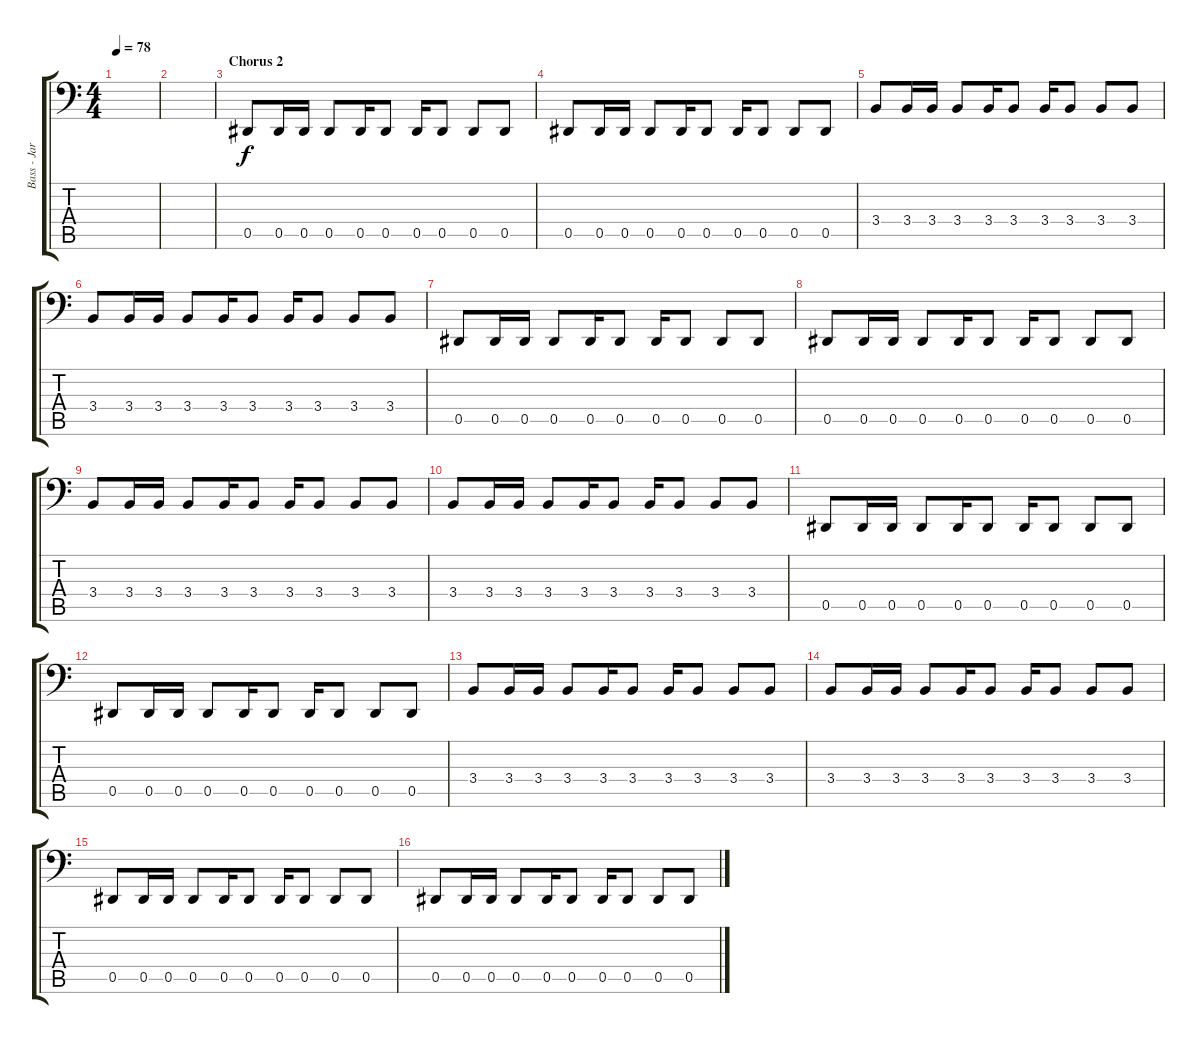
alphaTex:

\track ("Bass - Jari Kainulainen" "Bass - Jar") {instrument electricbassfinger}
\staff {score tabs}
\tuning (B2 Gb2 Db2 Ab1 Eb1 Bb0) {hide}
\ts (4 4)
\tempo 78
\clef f4
\ks c
|
|
\section ("" "Chorus 2")
0.5.8 0.5.16 0.5.16 0.5.8 0.5.16 0.5.8 0.5.16 0.5.8 0.5.8 0.5.8 |
0.5.8 0.5.16 0.5.16 0.5.8 0.5.16 0.5.8 0.5.16 0.5.8 0.5.8 0.5.8 |
3.4.8 3.4.16 3.4.16 3.4.8 3.4.16 3.4.8 3.4.16 3.4.8 3.4.8 3.4.8 |
3.4.8 3.4.16 3.4.16 3.4.8 3.4.16 3.4.8 3.4.16 3.4.8 3.4.8 3.4.8 |
0.5.8 0.5.16 0.5.16 0.5.8 0.5.16 0.5.8 0.5.16 0.5.8 0.5.8 0.5.8 |
0.5.8 0.5.16 0.5.16 0.5.8 0.5.16 0.5.8 0.5.16 0.5.8 0.5.8 0.5.8 |
3.4.8 3.4.16 3.4.16 3.4.8 3.4.16 3.4.8 3.4.16 3.4.8 3.4.8 3.4.8 |
3.4.8 3.4.16 3.4.16 3.4.8 3.4.16 3.4.8 3.4.16 3.4.8 3.4.8 3.4.8 |
0.5.8 0.5.16 0.5.16 0.5.8 0.5.16 0.5.8 0.5.16 0.5.8 0.5.8 0.5.8 |
0.5.8 0.5.16 0.5.16 0.5.8 0.5.16 0.5.8 0.5.16 0.5.8 0.5.8 0.5.8 |
3.4.8 3.4.16 3.4.16 3.4.8 3.4.16 3.4.8 3.4.16 3.4.8 3.4.8 3.4.8 |
3.4.8 3.4.16 3.4.16 3.4.8 3.4.16 3.4.8 3.4.16 3.4.8 3.4.8 3.4.8 |
0.5.8 0.5.16 0.5.16 0.5.8 0.5.16 0.5.8 0.5.16 0.5.8 0.5.8 0.5.8 |
0.5.8 0.5.16 0.5.16 0.5.8 0.5.16 0.5.8 0.5.16 0.5.8 0.5.8 0.5.8
